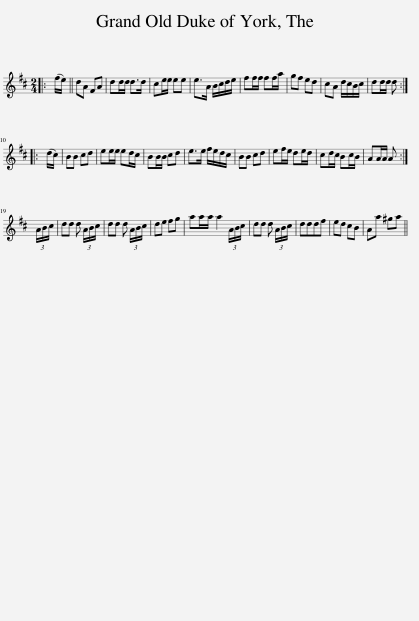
X:1
L:1/8
M:2/4
I:linebreak $
K:D
V:1 treble
V:1
|: (f/e/) || dA FA | dd/d/ d>d | ce/e/ ee | e>A B/c/d/e/ | %5
 ff/f/ ff/a/ | gf ed | cA d/c/B/c/ | dd/d/ d ::$ (d/c/) | %10
 BB cd | ee/e/ ed/c/ | BB/B/ cd | e>e f/e/d/c/ | BB cd | %15
 ef/e/ de/d/ | cd/c/ Bc/B/ | AA/A/ A :|$ (3A/B/c/ | dd d (3A/B/c/ | %20
 dd d (3A/B/c/ | de fg | aa/a/ a2 (3A/B/c/ | dd d (3A/B/c/ | dddf | %25
 ed cB | Aa ^ga || %27
